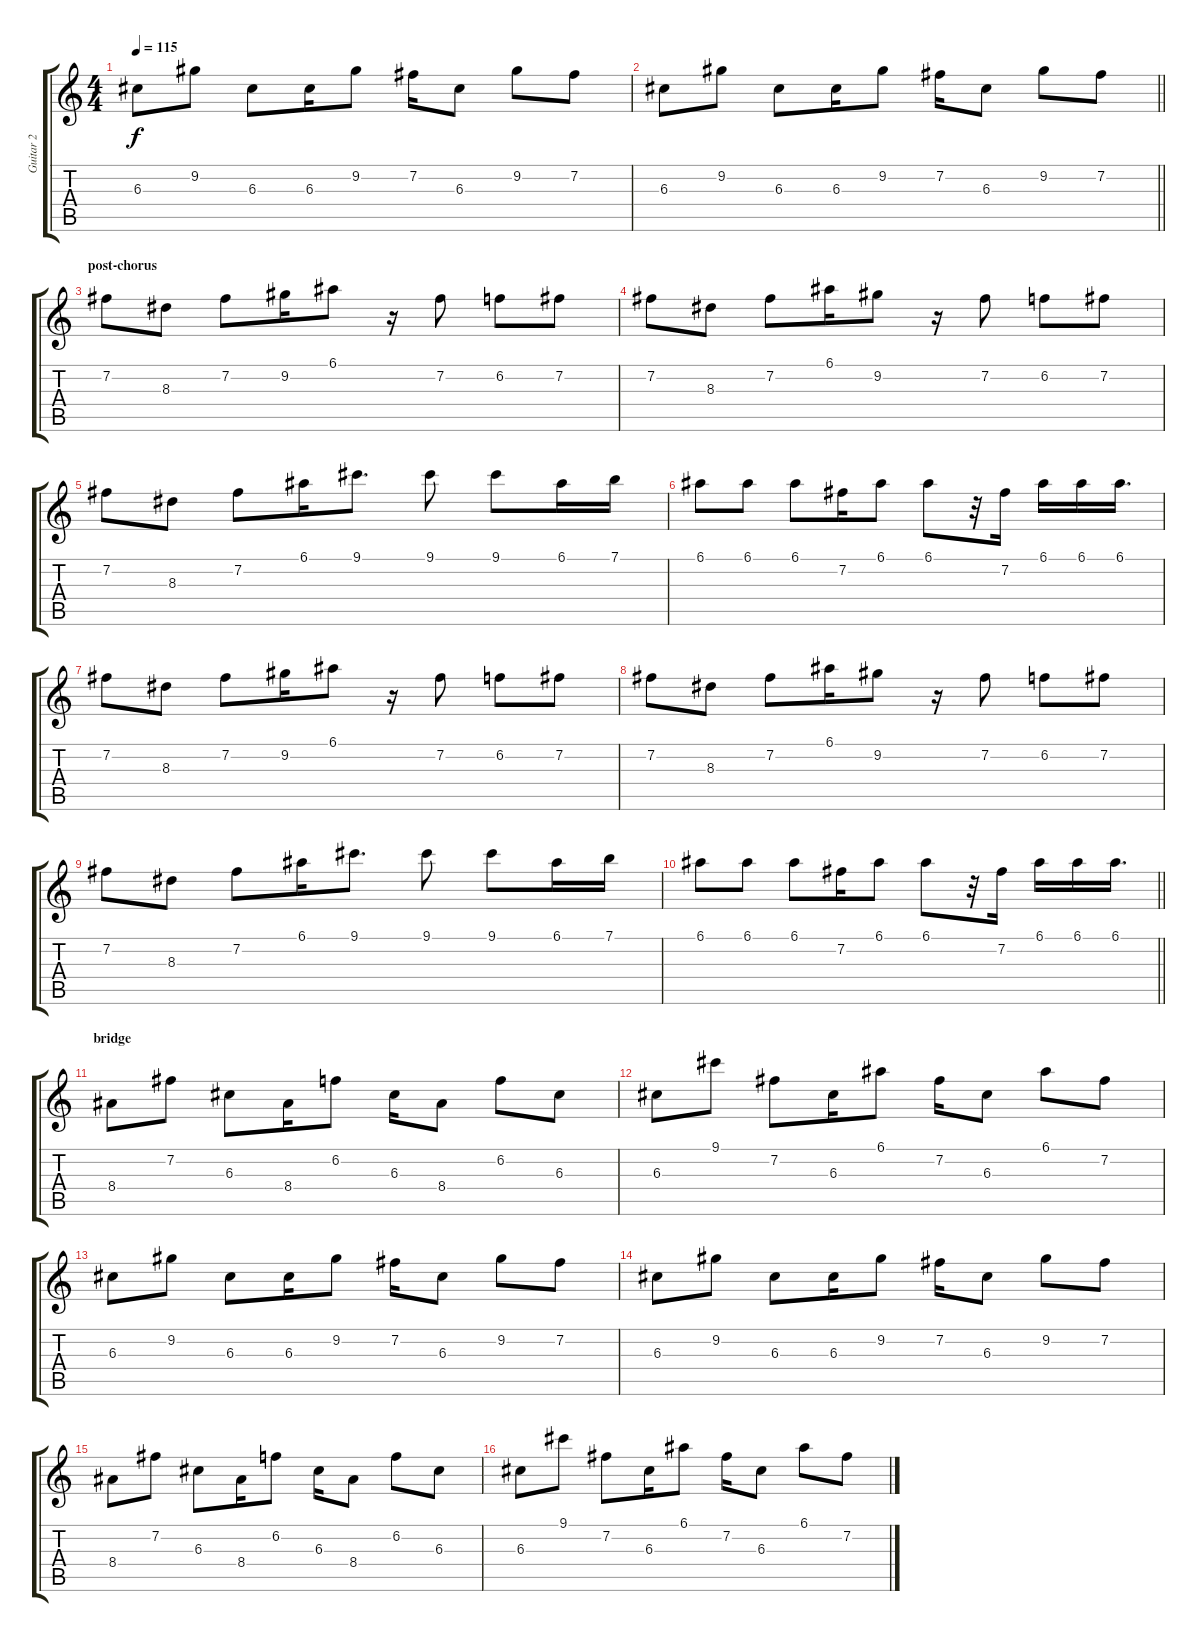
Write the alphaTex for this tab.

\track ("Guitar 2" "Guitar 2") {instrument electricguitarjazz}
\staff {score tabs}
\tuning (E4 B3 G3 D3 A2 E2) {hide}
\ts (4 4)
\tempo 115
\clef g2
\ks c
6.3.8{dy f} 9.2.8 6.3.8 6.3.16 9.2.8 7.2.16 6.3.8 9.2.8 7.2.8 |
\barLineRight lightlight
6.3.8 9.2.8 6.3.8 6.3.16 9.2.8 7.2.16 6.3.8 9.2.8 7.2.8 |
\section ("" "post-chorus")
7.2.8 8.3.8 7.2.8 9.2.16 6.1.8 r.16 7.2.8 6.2.8 7.2.8 |
7.2.8 8.3.8 7.2.8 6.1.16 9.2.8 r.16 7.2.8 6.2.8 7.2.8 |
7.2.8 8.3.8 7.2.8 6.1.16 9.1.8{d} 9.1.8 9.1.8 6.1.16 7.1.16 |
6.1.8 6.1.8 6.1.8 7.2.16 6.1.8 6.1.8 r.32 7.2.16 6.1.16 6.1.16 6.1.16{d} |
7.2.8 8.3.8 7.2.8 9.2.16 6.1.8 r.16 7.2.8 6.2.8 7.2.8 |
7.2.8 8.3.8 7.2.8 6.1.16 9.2.8 r.16 7.2.8 6.2.8 7.2.8 |
7.2.8 8.3.8 7.2.8 6.1.16 9.1.8{d} 9.1.8 9.1.8 6.1.16 7.1.16 |
\barLineRight lightlight
6.1.8 6.1.8 6.1.8 7.2.16 6.1.8 6.1.8 r.32 7.2.16 6.1.16 6.1.16 6.1.16{d} |
\section ("" "bridge")
8.4.8 7.2.8 6.3.8 8.4.16 6.2.8 6.3.16 8.4.8 6.2.8 6.3.8 |
6.3.8 9.1.8 7.2.8 6.3.16 6.1.8 7.2.16 6.3.8 6.1.8 7.2.8 |
6.3.8 9.2.8 6.3.8 6.3.16 9.2.8 7.2.16 6.3.8 9.2.8 7.2.8 |
6.3.8 9.2.8 6.3.8 6.3.16 9.2.8 7.2.16 6.3.8 9.2.8 7.2.8 |
8.4.8 7.2.8 6.3.8 8.4.16 6.2.8 6.3.16 8.4.8 6.2.8 6.3.8 |
6.3.8 9.1.8 7.2.8 6.3.16 6.1.8 7.2.16 6.3.8 6.1.8 7.2.8
